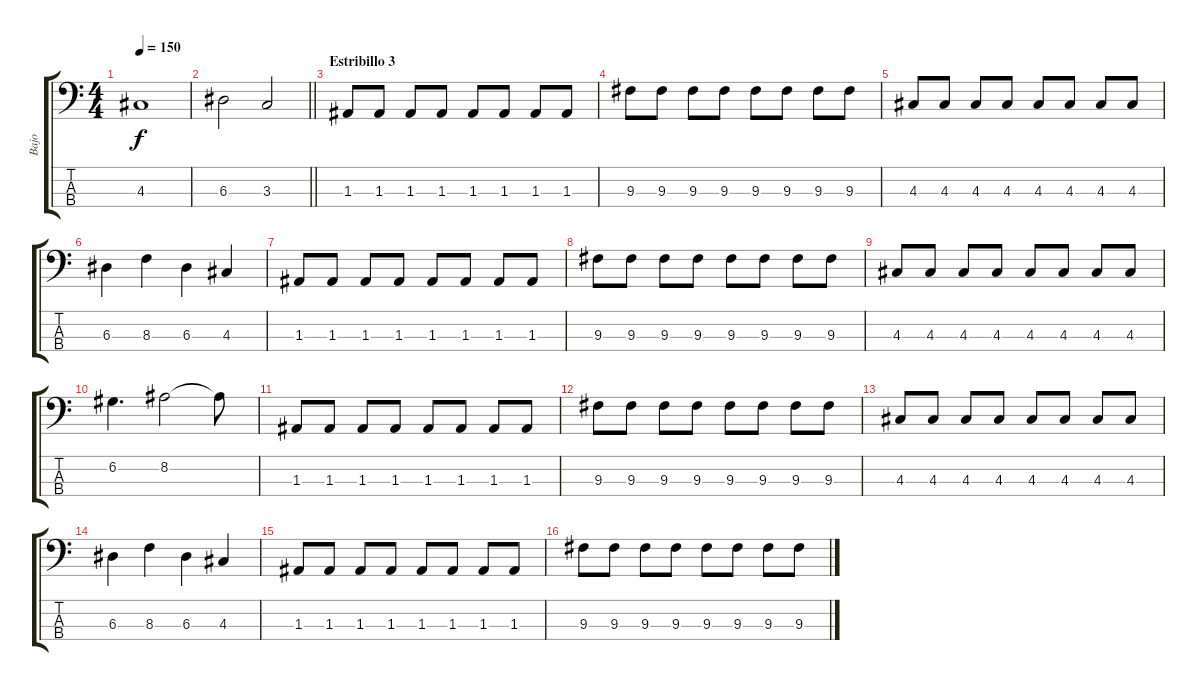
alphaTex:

\track ("Bajo" "Bajo") {instrument electricbassfinger}
\staff {score tabs}
\tuning (G2 D2 A1 E1) {hide}
\ts (4 4)
\tempo 150
\clef f4
\ks c
4.3.1{dy f} |
\barLineRight lightlight
6.3.2 3.3.2 |
\section ("" "Estribillo 3")
1.3.8 1.3.8 1.3.8 1.3.8 1.3.8 1.3.8 1.3.8 1.3.8 |
9.3.8 9.3.8 9.3.8 9.3.8 9.3.8 9.3.8 9.3.8 9.3.8 |
4.3.8 4.3.8 4.3.8 4.3.8 4.3.8 4.3.8 4.3.8 4.3.8 |
6.3.4 8.3.4 6.3.4 4.3.4 |
1.3.8 1.3.8 1.3.8 1.3.8 1.3.8 1.3.8 1.3.8 1.3.8 |
9.3.8 9.3.8 9.3.8 9.3.8 9.3.8 9.3.8 9.3.8 9.3.8 |
4.3.8 4.3.8 4.3.8 4.3.8 4.3.8 4.3.8 4.3.8 4.3.8 |
6.2.4{d} 8.2.2 8.2{t}.8 |
1.3.8 1.3.8 1.3.8 1.3.8 1.3.8 1.3.8 1.3.8 1.3.8 |
9.3.8 9.3.8 9.3.8 9.3.8 9.3.8 9.3.8 9.3.8 9.3.8 |
4.3.8 4.3.8 4.3.8 4.3.8 4.3.8 4.3.8 4.3.8 4.3.8 |
6.3.4 8.3.4 6.3.4 4.3.4 |
1.3.8 1.3.8 1.3.8 1.3.8 1.3.8 1.3.8 1.3.8 1.3.8 |
9.3.8 9.3.8 9.3.8 9.3.8 9.3.8 9.3.8 9.3.8 9.3.8
